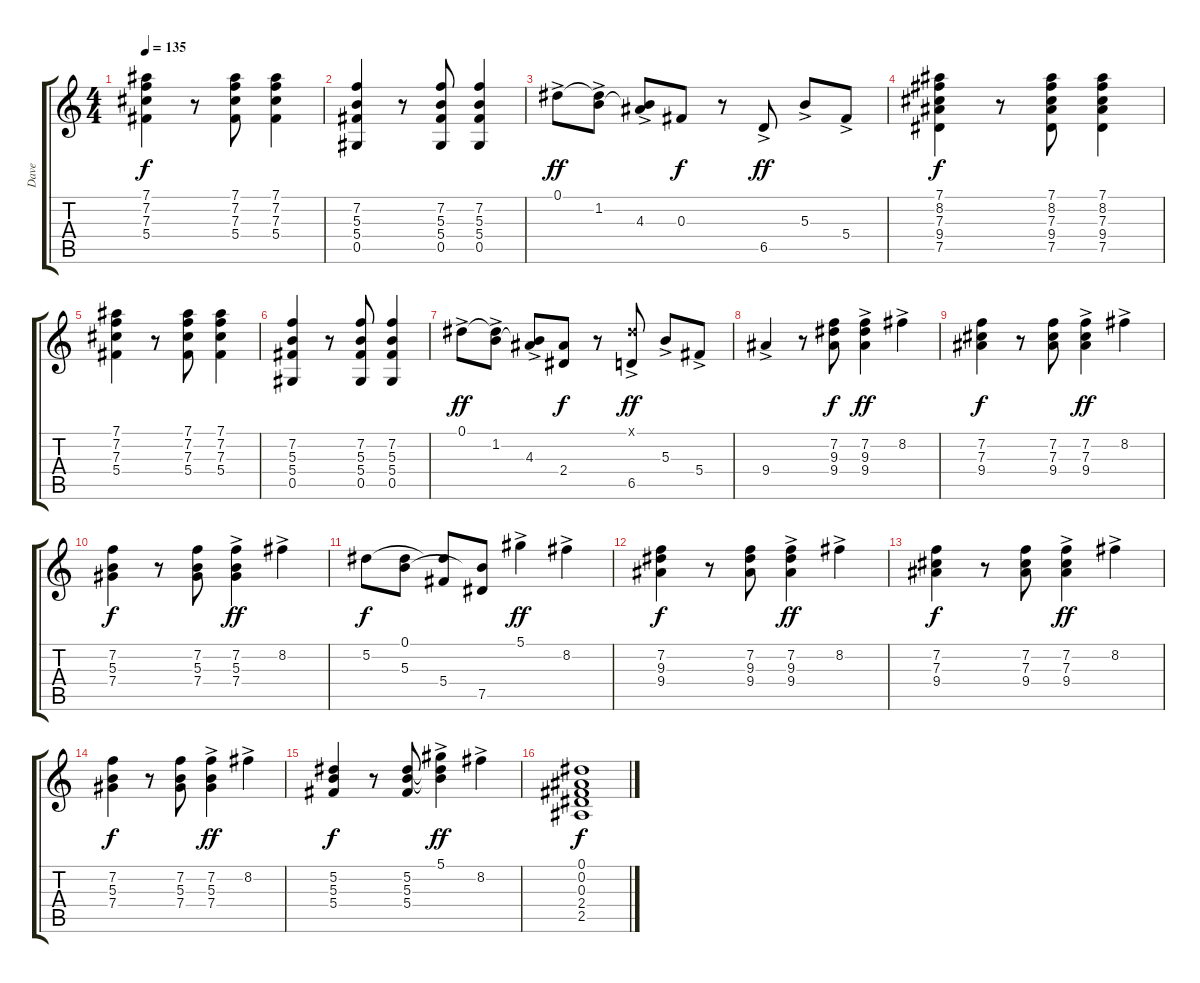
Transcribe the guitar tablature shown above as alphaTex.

\track ("Dave" "Dave") {instrument overdrivenguitar}
\staff {score tabs}
\tuning (Eb4 Bb3 Gb3 Db3 Ab2 Eb2) {hide}
\ts (4 4)
\tempo 135
\clef g2
\ks c
(7.1 7.2 7.3 5.4).4{dy f} r.8 (7.1 7.2 7.3 5.4).8 (7.1 7.2 7.3 5.4).4 |
(7.2 5.3 5.4 0.5).4 r.8 (7.2 5.3 5.4 0.5).8 (7.2 5.3 5.4 0.5).4 |
0.1{ac}.8{dy ff} (0.1{t} 1.2{ac}).8 (1.2{t} 4.3{ac}).8 0.3.8{dy f} r.8 6.5{ac}.8{dy ff} 5.3{ac}.8 5.4{ac}.8 |
(7.1 8.2 7.3 9.4 7.5).4{dy f} r.8 (7.1 8.2 7.3 9.4 7.5).8 (7.1 8.2 7.3 9.4 7.5).4 |
(7.1 7.2 7.3 5.4).4 r.8 (7.1 7.2 7.3 5.4).8 (7.1 7.2 7.3 5.4).4 |
(7.2 5.3 5.4 0.5).4 r.8 (7.2 5.3 5.4 0.5).8 (7.2 5.3 5.4 0.5).4 |
0.1{ac}.8{dy ff} (0.1{t} 1.2{ac}).8 (1.2{t} 4.3{ac}).8 (4.3{t} 2.4).8{dy f} r.8 (0.1{x} 6.5{ac}).8{dy ff} 5.3{ac}.8 5.4{ac}.8 |
9.4{ac}.4 r.8 (7.2 9.3 9.4).8{dy f} (7.2{ac} 9.3 9.4).4{dy ff} 8.2{ac}.4 |
(7.2 7.3 9.4).4{dy f} r.8 (7.2 7.3 9.4).8 (7.2{ac} 7.3 9.4).4{dy ff} 8.2{ac}.4 |
(7.2 5.3 7.4).4{dy f} r.8 (7.2 5.3 7.4).8 (7.2{ac} 5.3 7.4).4{dy ff} 8.2{ac}.4 |
5.2.8{dy f} (0.1 5.3).8 (5.2{t} 5.4).8 (5.3{t} 7.5).8 5.1{ac}.4{dy ff} 8.2{ac}.4 |
(7.2 9.3 9.4).4{dy f} r.8 (7.2 9.3 9.4).8 (7.2{ac} 9.3 9.4).4{dy ff} 8.2{ac}.4 |
(7.2 7.3 9.4).4{dy f} r.8 (7.2 7.3 9.4).8 (7.2{ac} 7.3 9.4).4{dy ff} 8.2{ac}.4 |
(7.2 5.3 7.4).4{dy f} r.8 (7.2 5.3 7.4).8 (7.2{ac} 5.3 7.4).4{dy ff} 8.2{ac}.4 |
(5.2 5.3 5.4).4{dy f} r.8 (5.2 5.3 5.4).8 (5.1{ac} 5.2{t} 5.3{t}).4{dy ff} 8.2{ac}.4 |
(0.1 0.2 0.3 2.4 2.5).1{dy f volume 6}
